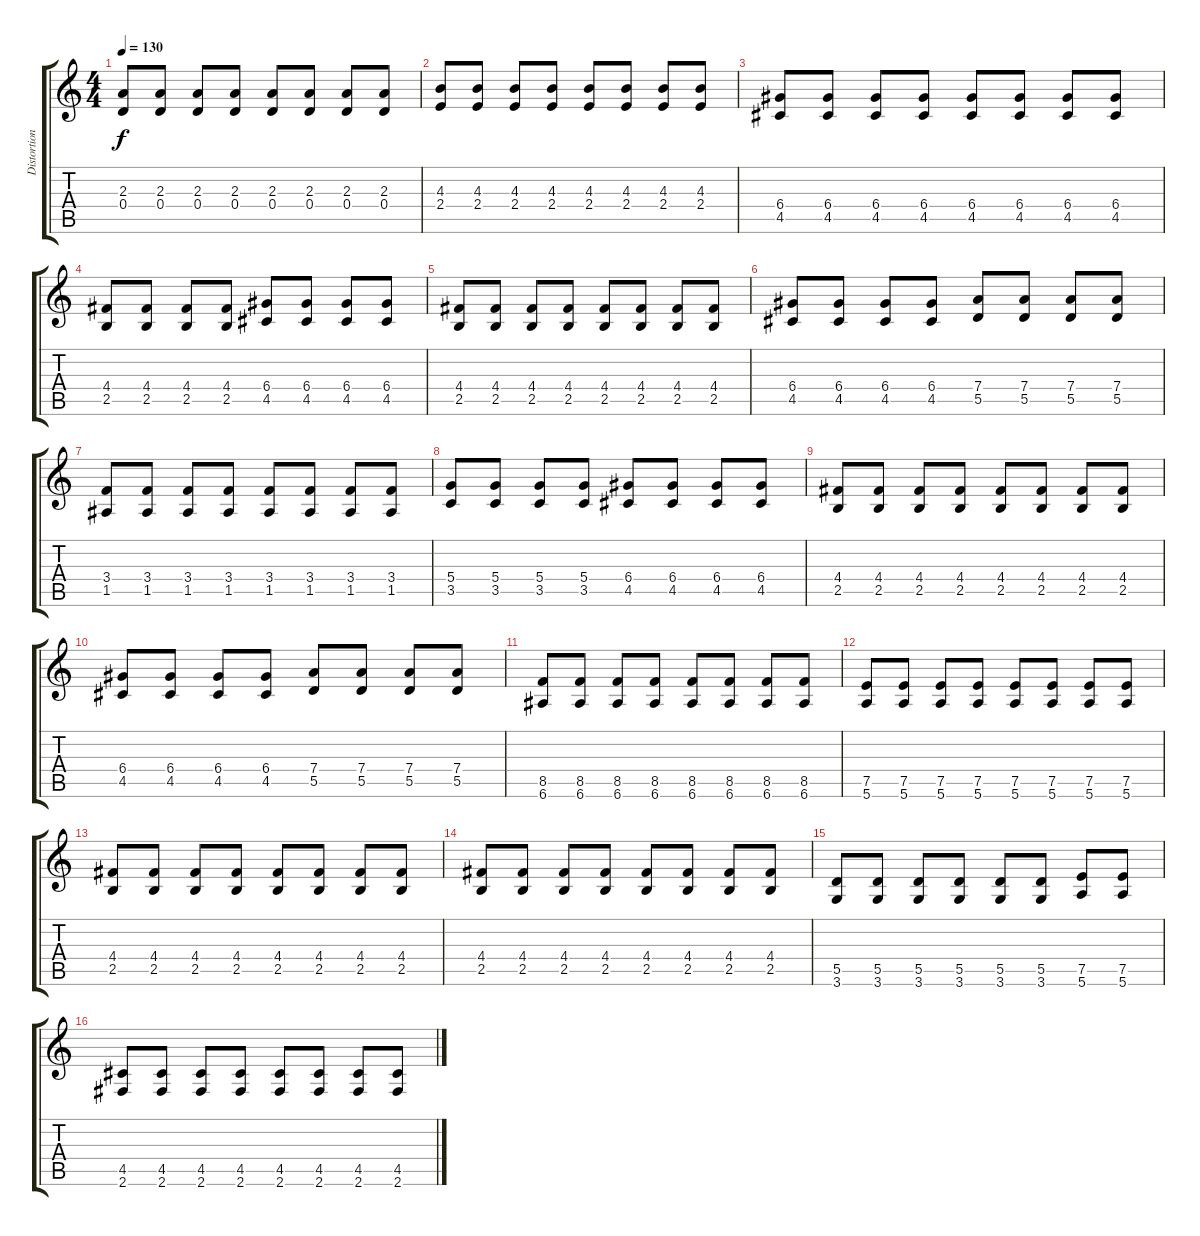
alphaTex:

\track ("Distortion guitar 2" "Distortion") {instrument distortionguitar}
\staff {score tabs}
\tuning (E4 B3 G3 D3 A2 E2) {hide}
\ts (4 4)
\tempo 130
\clef g2
\ks c
(2.3 0.4).8{dy f} (2.3 0.4).8 (2.3 0.4).8 (2.3 0.4).8 (2.3 0.4).8 (2.3 0.4).8 (2.3 0.4).8 (2.3 0.4).8 |
(4.3 2.4).8 (4.3 2.4).8 (4.3 2.4).8 (4.3 2.4).8 (4.3 2.4).8 (4.3 2.4).8 (4.3 2.4).8 (4.3 2.4).8 |
(6.4 4.5).8 (6.4 4.5).8 (6.4 4.5).8 (6.4 4.5).8 (6.4 4.5).8 (6.4 4.5).8 (6.4 4.5).8 (6.4 4.5).8 |
(4.4 2.5).8 (4.4 2.5).8 (4.4 2.5).8 (4.4 2.5).8 (6.4 4.5).8 (6.4 4.5).8 (6.4 4.5).8 (6.4 4.5).8 |
(4.4 2.5).8 (4.4 2.5).8 (4.4 2.5).8 (4.4 2.5).8 (4.4 2.5).8 (4.4 2.5).8 (4.4 2.5).8 (4.4 2.5).8 |
(6.4 4.5).8 (6.4 4.5).8 (6.4 4.5).8 (6.4 4.5).8 (7.4 5.5).8 (7.4 5.5).8 (7.4 5.5).8 (7.4 5.5).8 |
(3.4 1.5).8 (3.4 1.5).8 (3.4 1.5).8 (3.4 1.5).8 (3.4 1.5).8 (3.4 1.5).8 (3.4 1.5).8 (3.4 1.5).8 |
(5.4 3.5).8 (5.4 3.5).8 (5.4 3.5).8 (5.4 3.5).8 (6.4 4.5).8 (6.4 4.5).8 (6.4 4.5).8 (6.4 4.5).8 |
(4.4 2.5).8 (4.4 2.5).8 (4.4 2.5).8 (4.4 2.5).8 (4.4 2.5).8 (4.4 2.5).8 (4.4 2.5).8 (4.4 2.5).8 |
(6.4 4.5).8 (6.4 4.5).8 (6.4 4.5).8 (6.4 4.5).8 (7.4 5.5).8 (7.4 5.5).8 (7.4 5.5).8 (7.4 5.5).8 |
(8.5 6.6).8 (8.5 6.6).8 (8.5 6.6).8 (8.5 6.6).8 (8.5 6.6).8 (8.5 6.6).8 (8.5 6.6).8 (8.5 6.6).8 |
(7.5 5.6).8 (7.5 5.6).8 (7.5 5.6).8 (7.5 5.6).8 (7.5 5.6).8 (7.5 5.6).8 (7.5 5.6).8 (7.5 5.6).8 |
(4.4 2.5).8 (4.4 2.5).8 (4.4 2.5).8 (4.4 2.5).8 (4.4 2.5).8 (4.4 2.5).8 (4.4 2.5).8 (4.4 2.5).8 |
(4.4 2.5).8 (4.4 2.5).8 (4.4 2.5).8 (4.4 2.5).8 (4.4 2.5).8 (4.4 2.5).8 (4.4 2.5).8 (4.4 2.5).8 |
(5.5 3.6).8 (5.5 3.6).8 (5.5 3.6).8 (5.5 3.6).8 (5.5 3.6).8 (5.5 3.6).8 (7.5 5.6).8 (7.5 5.6).8 |
(4.5 2.6).8 (4.5 2.6).8 (4.5 2.6).8 (4.5 2.6).8 (4.5 2.6).8 (4.5 2.6).8 (4.5 2.6).8 (4.5 2.6).8
